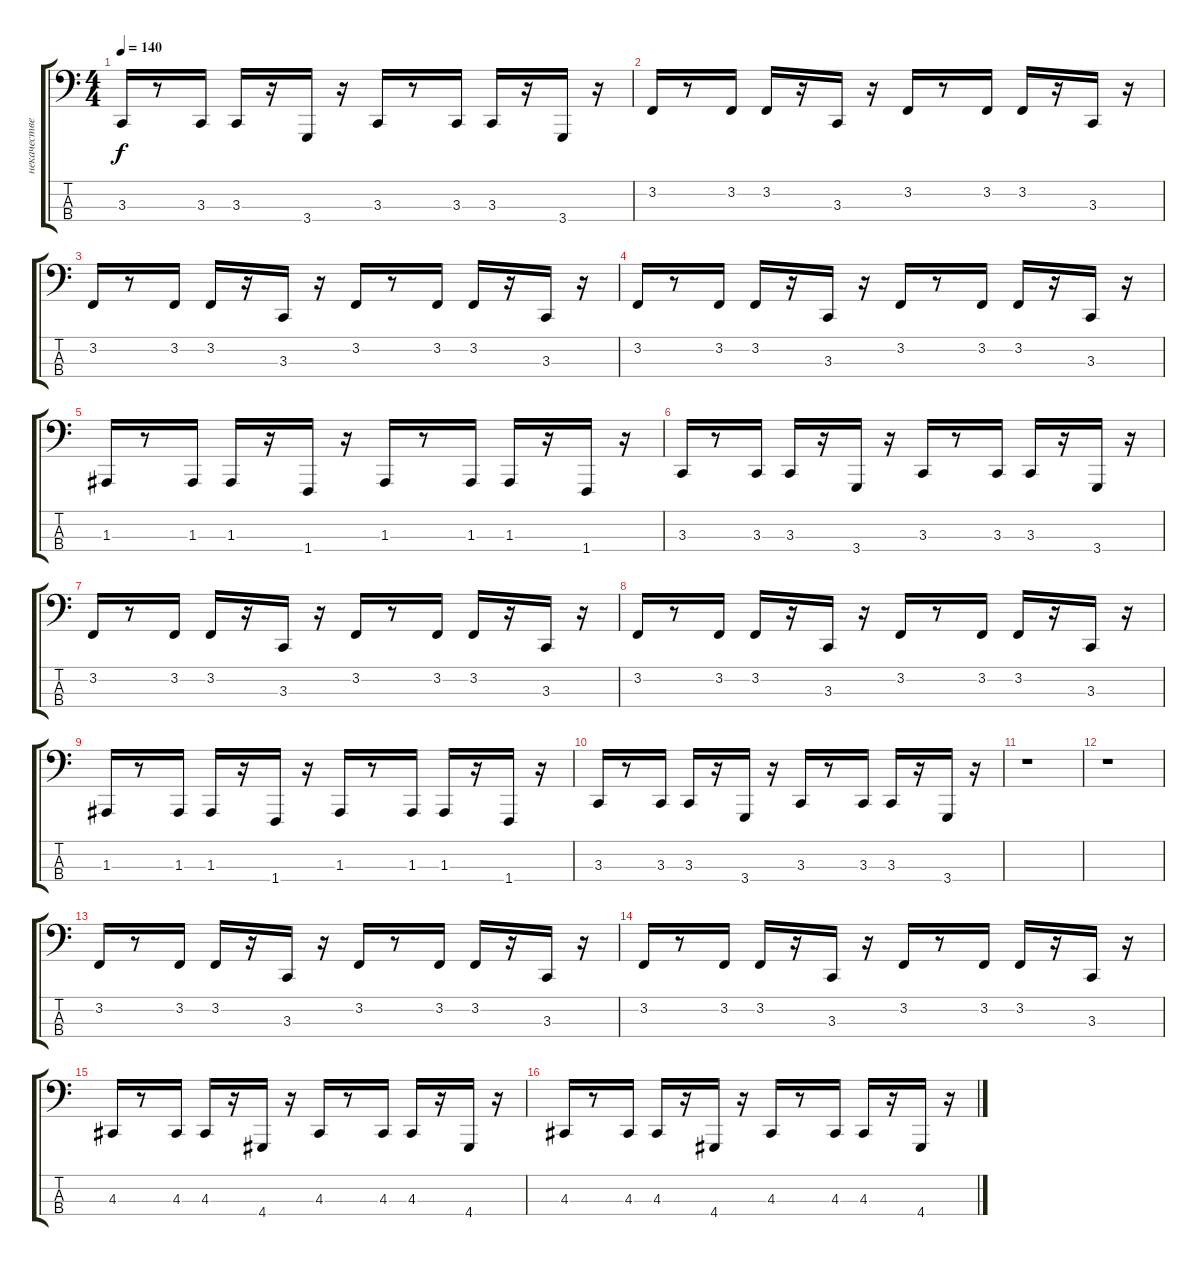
\track ("некачественный микс" "некачестве") {instrument fx1rain}
\staff {score tabs}
\tuning (G2 D2 A1 E1) {hide}
\ts (4 4)
\tempo 140
\clef f4
\ks c
3.3.16{dy f} r.8 3.3.16 3.3.16 r.16 3.4.16 r.16 3.3.16 r.8 3.3.16 3.3.16 r.16 3.4.16 r.16 |
3.2.16 r.8 3.2.16 3.2.16 r.16 3.3.16 r.16 3.2.16 r.8 3.2.16 3.2.16 r.16 3.3.16 r.16 |
3.2.16 r.8 3.2.16 3.2.16 r.16 3.3.16 r.16 3.2.16 r.8 3.2.16 3.2.16 r.16 3.3.16 r.16 |
3.2.16 r.8 3.2.16 3.2.16 r.16 3.3.16 r.16 3.2.16 r.8 3.2.16 3.2.16 r.16 3.3.16 r.16 |
1.3.16 r.8 1.3.16 1.3.16 r.16 1.4.16 r.16 1.3.16 r.8 1.3.16 1.3.16 r.16 1.4.16 r.16 |
3.3.16 r.8 3.3.16 3.3.16 r.16 3.4.16 r.16 3.3.16 r.8 3.3.16 3.3.16 r.16 3.4.16 r.16 |
3.2.16 r.8 3.2.16 3.2.16 r.16 3.3.16 r.16 3.2.16 r.8 3.2.16 3.2.16 r.16 3.3.16 r.16 |
3.2.16 r.8 3.2.16 3.2.16 r.16 3.3.16 r.16 3.2.16 r.8 3.2.16 3.2.16 r.16 3.3.16 r.16 |
1.3.16 r.8 1.3.16 1.3.16 r.16 1.4.16 r.16 1.3.16 r.8 1.3.16 1.3.16 r.16 1.4.16 r.16 |
3.3.16 r.8 3.3.16 3.3.16 r.16 3.4.16 r.16 3.3.16 r.8 3.3.16 3.3.16 r.16 3.4.16 r.16 |
r.1 |
r.1 |
3.2.16 r.8 3.2.16 3.2.16 r.16 3.3.16 r.16 3.2.16 r.8 3.2.16 3.2.16 r.16 3.3.16 r.16 |
3.2.16 r.8 3.2.16 3.2.16 r.16 3.3.16 r.16 3.2.16 r.8 3.2.16 3.2.16 r.16 3.3.16 r.16 |
4.3.16 r.8 4.3.16 4.3.16 r.16 4.4.16 r.16 4.3.16 r.8 4.3.16 4.3.16 r.16 4.4.16 r.16 |
4.3.16 r.8 4.3.16 4.3.16 r.16 4.4.16 r.16 4.3.16 r.8 4.3.16 4.3.16 r.16 4.4.16 r.16
